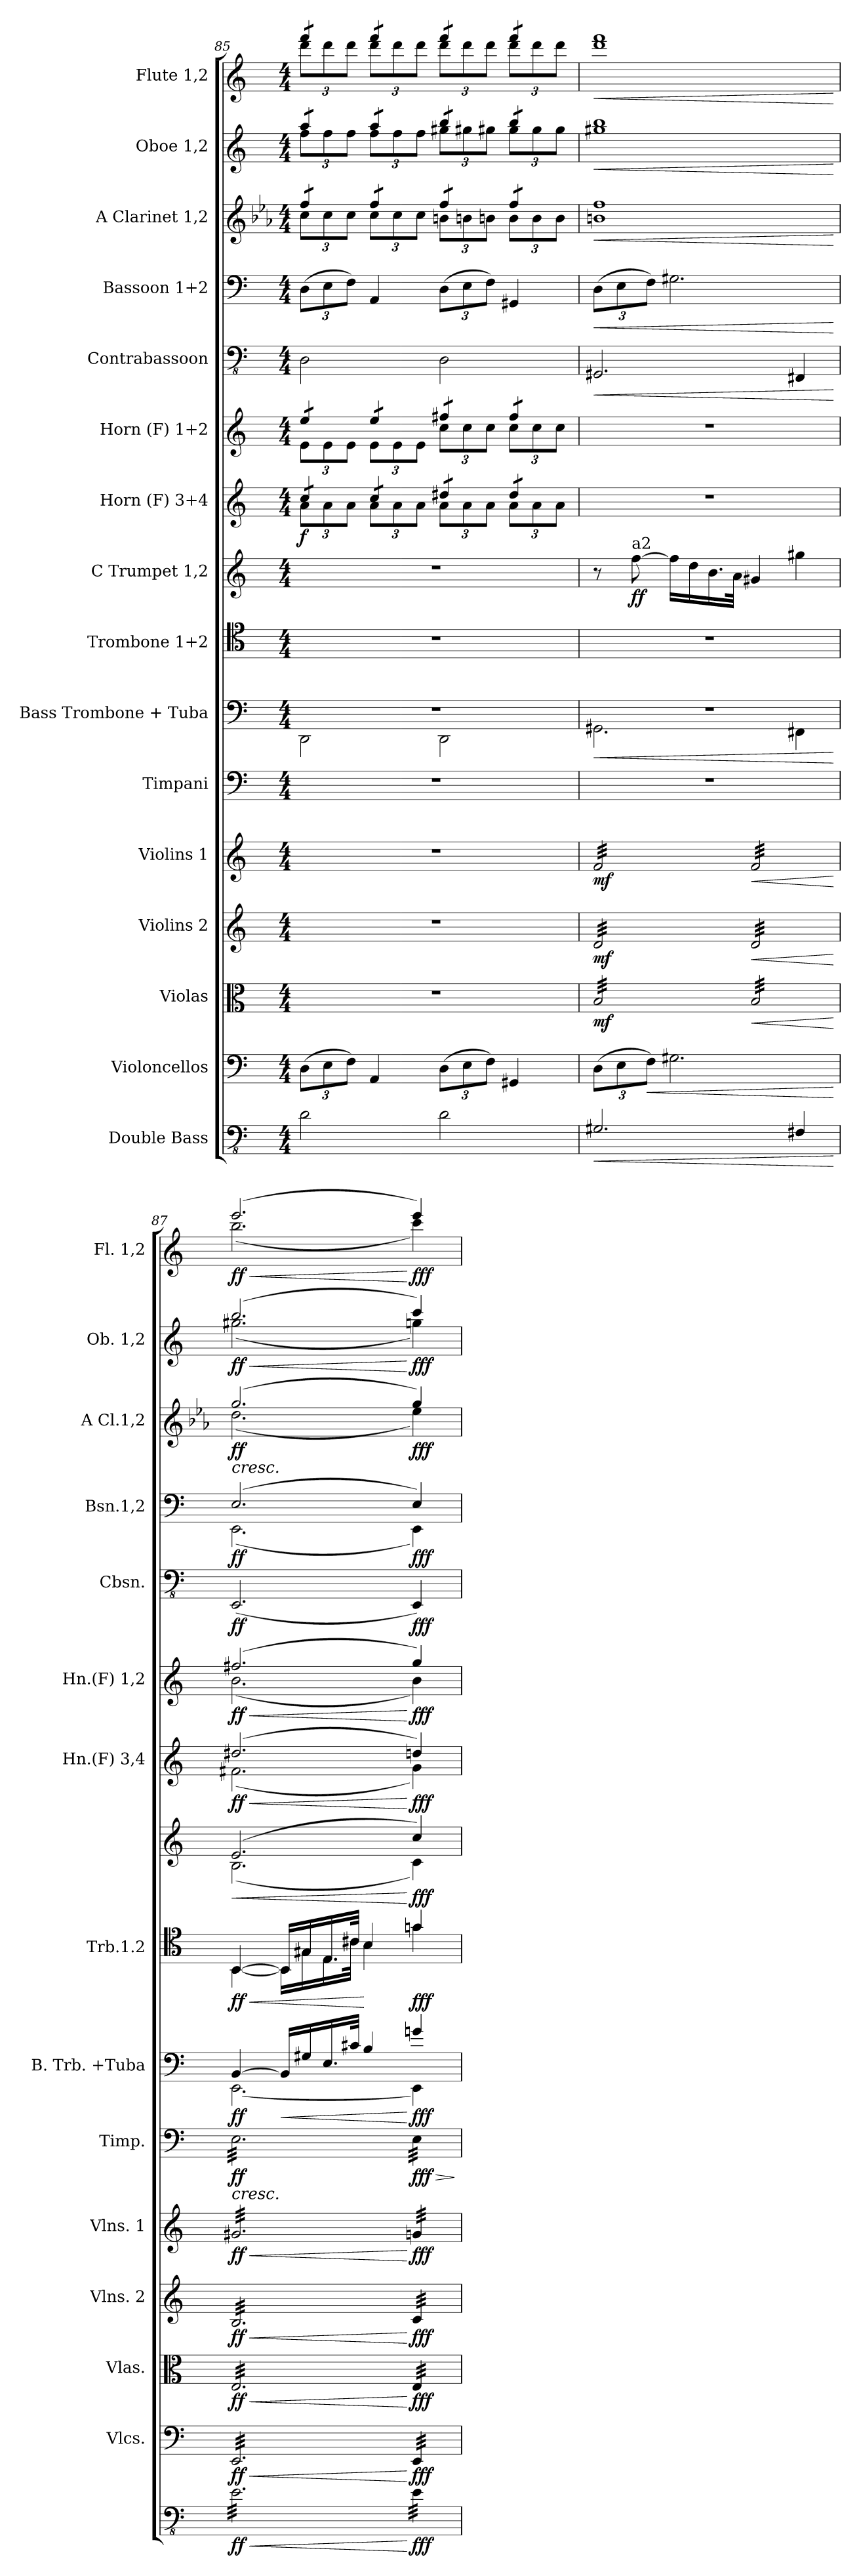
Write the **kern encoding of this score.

**kern	**dynam	**kern	**dynam	**kern	**dynam	**kern	**dynam	**kern	**dynam	**kern	**dynam	**kern	**dynam	**kern	**dynam	**kern	**dynam	**kern	**dynam	**kern	**dynam	**kern	**dynam	**kern	**dynam	**kern	**dynam	**kern	**dynam	**kern	**dynam
*part16	*part16	*part15	*part15	*part14	*part14	*part13	*part13	*part12	*part12	*part11	*part11	*part10	*part10	*part9	*part9	*part8	*part8	*part7	*part7	*part6	*part6	*part5	*part5	*part4	*part4	*part3	*part3	*part2	*part2	*part1	*part1
*staff16	*staff16	*staff15	*staff15	*staff14	*staff14	*staff13	*staff13	*staff12	*staff12	*staff11	*staff11	*staff10	*staff10	*staff9	*staff9	*staff8	*staff8	*staff7	*staff7	*staff6	*staff6	*staff5	*staff5	*staff4	*staff4	*staff3	*staff3	*staff2	*staff2	*staff1	*staff1
*I"Double Bass	*	*I"Violoncellos	*	*I"Violas	*	*I"Violins 2	*	*I"Violins 1	*	*I"Timpani	*	*I"Bass Trombone  + Tuba	*	*I"Trombone 1+2	*	*I"C Trumpet 1,2	*	*I"Horn (F) 3+4	*	*I"Horn (F) 1+2	*	*I"Contrabassoon	*	*I"Bassoon 1+2	*	*I"A Clarinet 1,2	*	*I"Oboe 1,2	*	*I"Flute 1,2	*
*	*	*I'Vlcs.	*	*I'Vlas.	*	*I'Vlns. 2	*	*I'Vlns. 1	*	*I'Timp.	*	*I'B. Trb. +Tuba	*	*I'Trb.1.2	*	*	*	*I'Hn.(F) 3,4	*	*I'Hn.(F) 1,2	*	*I'Cbsn.	*	*I'Bsn.1,2	*	*I'A Cl.1,2	*	*I'Ob. 1,2	*	*I'Fl. 1,2	*
*clefFv4	*	*clefF4	*	*clefC3	*	*clefG2	*	*clefG2	*	*clefF4	*	*clefF4	*	*clefC4	*	*clefG2	*	*clefG2	*	*clefG2	*	*clefFv4	*	*clefF4	*	*clefG2	*	*clefG2	*	*clefG2	*
*ITrd7c12	*	*	*	*	*	*	*	*	*	*	*	*	*	*	*	*	*	*ITrd4c7	*	*ITrd4c7	*	*	*	*	*	*ITrd2c3	*	*	*	*	*
*k[]	*	*k[]	*	*k[]	*	*k[]	*	*k[]	*	*k[]	*	*k[]	*	*k[]	*	*k[]	*	*k[b-]	*	*k[b-]	*	*k[]	*	*k[]	*	*k[]	*	*k[]	*	*k[]	*
*M4/4	*	*M4/4	*	*M4/4	*	*M4/4	*	*M4/4	*	*M4/4	*	*M4/4	*	*M4/4	*	*M4/4	*	*M4/4	*	*M4/4	*	*M4/4	*	*M4/4	*	*M4/4	*	*M4/4	*	*M4/4	*
*	*	*Xbrackettup	*	*	*	*	*	*	*	*	*	*	*	*	*	*	*	*	*	*	*	*	*	*Xbrackettup	*	*	*	*	*	*	*
=85	=85	=85	=85	=85	=85	=85	=85	=85	=85	=85	=85	=85	=85	=85	=85	=85	=85	=85	=85	=85	=85	=85	=85	=85	=85	=85	=85	=85	=85	=85	=85
*	*	*	*	*	*	*	*	*	*	*	*	*^	*	*	*	*	*	*^	*	*^	*	*	*	*	*	*^	*	*^	*	*^	*
!	!	!	!	!	!	!	!	!	!	!	!	!	!	!	!	!	!	!	!	!	!LO:DY:b	!	!	!	!	!	!	!	!	!	!	!	!	!	!	!	!
*	*	*	*	*	*	*	*	*	*	*	*	*	*	*	*	*	*	*	*tremolo	*	*	*	*	*	*	*	*	*	*	*	*	*	*	*	*	*	*
*	*	*	*	*	*	*	*	*	*	*	*	*	*	*	*	*	*	*	*	*	*	*tremolo	*	*	*	*	*	*	*	*	*	*	*	*	*	*	*
*	*	*	*	*	*	*	*	*	*	*	*	*	*	*	*	*	*	*	*	*	*	*	*	*	*	*	*	*	*tremolo	*	*	*	*	*	*	*	*
*	*	*	*	*	*	*	*	*	*	*	*	*	*	*	*	*	*	*	*	*	*	*	*	*	*	*	*	*	*	*	*	*tremolo	*	*	*	*	*
*	*	*	*	*	*	*	*	*	*	*	*	*	*	*	*	*	*	*	*	*	*	*	*	*	*	*	*	*	*	*	*	*	*	*	*tremolo	*	*
2DD\	.	(12D\L	.	1r	.	1r	.	1r	.	1r	.	1r	2DD\	.	1r	.	1r	.	12f/L	12d\L	f	12a/L	12A\L	.	2DD\	.	(12D\L	.	12dd/L	12a\L	.	12aa/L	12ff\L	.	12fff/L	12ddd\L	.
.	.	12E\	.	.	.	.	.	.	.	.	.	.	.	.	.	.	.	.	12f/	12d\	.	12a/	12A\	.	.	.	12E\	.	12dd/	12a\	.	12aa/	12ff\	.	12fff/	12ddd\	.
.	.	12F\J)	.	.	.	.	.	.	.	.	.	.	.	.	.	.	.	.	12f/J	12d\J	.	12a/J	12A\J	.	.	.	12F\J)	.	12dd/J	12a\J	.	12aa/J	12ff\J	.	12fff/J	12ddd\J	.
.	.	4AA/	.	.	.	.	.	.	.	.	.	.	.	.	.	.	.	.	12f/L	12d\L	.	12a/L	12A\L	.	.	.	4AA/	.	12dd/L	12a\L	.	12aa/L	12ff\L	.	12fff/L	12ddd\L	.
.	.	.	.	.	.	.	.	.	.	.	.	.	.	.	.	.	.	.	12f/	12d\	.	12a/	12A\	.	.	.	.	.	12dd/	12a\	.	12aa/	12ff\	.	12fff/	12ddd\	.
.	.	.	.	.	.	.	.	.	.	.	.	.	.	.	.	.	.	.	12f/J	12d\J	.	12a/J	12A\J	.	.	.	.	.	12dd/J	12a\J	.	12aa/J	12ff\J	.	12fff/J	12ddd\J	.
2DD\	.	(12D\L	.	.	.	.	.	.	.	.	.	.	2DD\	.	.	.	.	.	12g#X/L	12d\L	.	12bn/L	12f\L	.	2DD\	.	(12D\L	.	12dd/L	12g#X\L	.	12bb/L	12gg#X\L	.	12fff/L	12ddd\L	.
.	.	12E\	.	.	.	.	.	.	.	.	.	.	.	.	.	.	.	.	12g#X/	12d\	.	12bn/	12f\	.	.	.	12E\	.	12dd/	12g#X\	.	12bb/	12gg#X\	.	12fff/	12ddd\	.
.	.	12F\J)	.	.	.	.	.	.	.	.	.	.	.	.	.	.	.	.	12g#X/J	12d\J	.	12bn/J	12f\J	.	.	.	12F\J)	.	12dd/J	12g#X\J	.	12bb/J	12gg#X\J	.	12fff/J	12ddd\J	.
.	.	4GG#X/	.	.	.	.	.	.	.	.	.	.	.	.	.	.	.	.	12g#/L	12d\L	.	12b/L	12f\L	.	.	.	4GG#X/	.	12dd/L	12g#\L	.	12bb/L	12gg#\L	.	12fff/L	12ddd\L	.
.	.	.	.	.	.	.	.	.	.	.	.	.	.	.	.	.	.	.	12g#/	12d\	.	12b/	12f\	.	.	.	.	.	12dd/	12g#\	.	12bb/	12gg#\	.	12fff/	12ddd\	.
.	.	.	.	.	.	.	.	.	.	.	.	.	.	.	.	.	.	.	12g#/J	12d\J	.	12b/J	12f\J	.	.	.	.	.	12dd/J	12g#\J	.	12bb/J	12gg#\J	.	12fff/J	12ddd\J	.
*	*	*	*	*	*	*	*	*	*	*	*	*	*	*	*	*	*	*	*	*	*	*	*	*	*	*	*	*	*	*	*	*	*	*	*Xtremolo	*	*
*	*	*	*	*	*	*	*	*	*	*	*	*	*	*	*	*	*	*	*	*	*	*	*	*	*	*	*	*	*	*	*	*Xtremolo	*	*	*	*	*
*	*	*	*	*	*	*	*	*	*	*	*	*	*	*	*	*	*	*	*	*	*	*	*	*	*	*	*	*	*Xtremolo	*	*	*	*	*	*	*	*
*	*	*	*	*	*	*	*	*	*	*	*	*	*	*	*	*	*	*	*	*	*	*Xtremolo	*	*	*	*	*	*	*	*	*	*	*	*	*	*	*
*	*	*	*	*	*	*	*	*	*	*	*	*	*	*	*	*	*	*	*Xtremolo	*	*	*	*	*	*	*	*	*	*	*	*	*	*	*	*	*	*
=86	=86	=86	=86	=86	=86	=86	=86	=86	=86	=86	=86	=86	=86	=86	=86	=86	=86	=86	=86	=86	=86	=86	=86	=86	=86	=86	=86	=86	=86	=86	=86	=86	=86	=86	=86	=86	=86
!	!LO:HP:b	!	!	!	!LO:DY:b	!	!LO:DY:b	!	!LO:DY:b	!	!	!	!	!LO:HP:b	!	!	!	!	!	!	!	!	!	!	!	!LO:HP:b	!	!LO:HP:b	!	!	!LO:HP:b	!	!	!LO:HP:b	!	!	!LO:HP:b
*	*	*	*	*	*	*	*	*	*	*	*	*	*	*	*	*	*	*	*v	*v	*	*	*	*	*	*	*	*	*	*	*	*	*	*	*	*	*
*	*	*	*	*	*	*	*	*	*	*	*	*	*	*	*	*	*	*	*	*	*v	*v	*	*	*	*	*	*	*	*	*	*	*	*	*	*
*	*	*	*	*tremolo	*	*	*	*	*	*	*	*	*	*	*	*	*	*	*	*	*	*	*	*	*	*	*	*	*	*	*	*	*	*	*
*	*	*	*	*	*	*tremolo	*	*	*	*	*	*	*	*	*	*	*	*	*	*	*	*	*	*	*	*	*	*	*	*	*	*	*	*	*
*	*	*	*	*	*	*	*	*tremolo	*	*	*	*	*	*	*	*	*	*	*	*	*	*	*	*	*	*	*	*	*	*	*	*	*	*	*
2.GGG#X/	<	(12D\L	.	32B/LLL	mf	32d/LLL	mf	32f/LLL	mf	1r	.	1r	2.GG#X\	<	1r	.	8r	.	1r	.	1r	.	2.GGG#X/	<	(12D\L	<	1dd	1g#X	<	1bb	1gg#X	<	1fff	1ddd	<
.	.	.	.	32B/	.	32d/	.	32f/	.	.	.	.	.	.	.	.	.	.	.	.	.	.	.	.	.	.	.	.	.	.	.	.	.	.	.
.	.	.	.	32B/	.	32d/	.	32f/	.	.	.	.	.	.	.	.	.	.	.	.	.	.	.	.	.	.	.	.	.	.	.	.	.	.	.
.	.	12E\	.	.	.	.	.	.	.	.	.	.	.	.	.	.	.	.	.	.	.	.	.	.	12E\	.	.	.	.	.	.	.	.	.	.
.	.	.	.	32B/	.	32d/	.	32f/	.	.	.	.	.	.	.	.	.	.	.	.	.	.	.	.	.	.	.	.	.	.	.	.	.	.	.
!	!	!	!	!	!	!	!	!	!	!	!	!	!	!	!	!	!LO:TX:a:t=a2	!	!	!	!	!	!	!	!	!	!	!	!	!	!	!	!	!	!
!	!	!	!	!	!	!	!	!	!	!	!	!	!	!	!	!	!	!LO:DY:b	!	!	!	!	!	!	!	!	!	!	!	!	!	!	!	!	!
.	.	.	.	32B/	.	32d/	.	32f/	.	.	.	.	.	.	.	.	[8ff\	ff	.	.	.	.	.	.	.	.	.	.	.	.	.	.	.	.	.
.	.	.	.	32B/	.	32d/	.	32f/	.	.	.	.	.	.	.	.	.	.	.	.	.	.	.	.	.	.	.	.	.	.	.	.	.	.	.
!	!	!	!LO:HP:b	!	!	!	!	!	!	!	!	!	!	!	!	!	!	!	!	!	!	!	!	!	!	!	!	!	!	!	!	!	!	!	!
.	.	12F\J)	<	.	.	.	.	.	.	.	.	.	.	.	.	.	.	.	.	.	.	.	.	.	12F\J)	.	.	.	.	.	.	.	.	.	.
.	.	.	.	32B/	.	32d/	.	32f/	.	.	.	.	.	.	.	.	.	.	.	.	.	.	.	.	.	.	.	.	.	.	.	.	.	.	.
.	.	.	.	32B/	.	32d/	.	32f/	.	.	.	.	.	.	.	.	.	.	.	.	.	.	.	.	.	.	.	.	.	.	.	.	.	.	.
.	.	2.G#X\	.	32B/	.	32d/	.	32f/	.	.	.	.	.	.	.	.	16ff\LL]	.	.	.	.	.	.	.	2.G#X\	.	.	.	.	.	.	.	.	.	.
.	.	.	.	32B/	.	32d/	.	32f/	.	.	.	.	.	.	.	.	.	.	.	.	.	.	.	.	.	.	.	.	.	.	.	.	.	.	.
.	.	.	.	32B/	.	32d/	.	32f/	.	.	.	.	.	.	.	.	16dd\	.	.	.	.	.	.	.	.	.	.	.	.	.	.	.	.	.	.
.	.	.	.	32B/	.	32d/	.	32f/	.	.	.	.	.	.	.	.	.	.	.	.	.	.	.	.	.	.	.	.	.	.	.	.	.	.	.
.	.	.	.	32B/	.	32d/	.	32f/	.	.	.	.	.	.	.	.	16.b\	.	.	.	.	.	.	.	.	.	.	.	.	.	.	.	.	.	.
.	.	.	.	32B/	.	32d/	.	32f/	.	.	.	.	.	.	.	.	.	.	.	.	.	.	.	.	.	.	.	.	.	.	.	.	.	.	.
.	.	.	.	32B/	.	32d/	.	32f/	.	.	.	.	.	.	.	.	.	.	.	.	.	.	.	.	.	.	.	.	.	.	.	.	.	.	.
.	.	.	.	32B/JJJ	.	32d/JJJ	.	32f/JJJ	.	.	.	.	.	.	.	.	32a\JJk	.	.	.	.	.	.	.	.	.	.	.	.	.	.	.	.	.	.
!	!	!	!	!	!LO:HP:b	!	!LO:HP:b	!	!LO:HP:b	!	!	!	!	!	!	!	!	!	!	!	!	!	!	!	!	!	!	!	!	!	!	!	!	!	!
.	.	.	.	32B/LLL	<	32d/LLL	<	32f/LLL	<	.	.	.	.	.	.	.	4g#X/	.	.	.	.	.	.	.	.	.	.	.	.	.	.	.	.	.	.
.	.	.	.	32B/	.	32d/	.	32f/	.	.	.	.	.	.	.	.	.	.	.	.	.	.	.	.	.	.	.	.	.	.	.	.	.	.	.
.	.	.	.	32B/	.	32d/	.	32f/	.	.	.	.	.	.	.	.	.	.	.	.	.	.	.	.	.	.	.	.	.	.	.	.	.	.	.
.	.	.	.	32B/	.	32d/	.	32f/	.	.	.	.	.	.	.	.	.	.	.	.	.	.	.	.	.	.	.	.	.	.	.	.	.	.	.
.	.	.	.	32B/	.	32d/	.	32f/	.	.	.	.	.	.	.	.	.	.	.	.	.	.	.	.	.	.	.	.	.	.	.	.	.	.	.
.	.	.	.	32B/	.	32d/	.	32f/	.	.	.	.	.	.	.	.	.	.	.	.	.	.	.	.	.	.	.	.	.	.	.	.	.	.	.
.	.	.	.	32B/	.	32d/	.	32f/	.	.	.	.	.	.	.	.	.	.	.	.	.	.	.	.	.	.	.	.	.	.	.	.	.	.	.
.	.	.	.	32B/	.	32d/	.	32f/	.	.	.	.	.	.	.	.	.	.	.	.	.	.	.	.	.	.	.	.	.	.	.	.	.	.	.
4FFF#X/	.	.	.	32B/	.	32d/	.	32f/	.	.	.	.	4FF#X\	.	.	.	4gg#X\	.	.	.	.	.	4FFF#X/	.	.	.	.	.	.	.	.	.	.	.	.
.	.	.	.	32B/	.	32d/	.	32f/	.	.	.	.	.	.	.	.	.	.	.	.	.	.	.	.	.	.	.	.	.	.	.	.	.	.	.
.	.	.	.	32B/	.	32d/	.	32f/	.	.	.	.	.	.	.	.	.	.	.	.	.	.	.	.	.	.	.	.	.	.	.	.	.	.	.
.	.	.	.	32B/	.	32d/	.	32f/	.	.	.	.	.	.	.	.	.	.	.	.	.	.	.	.	.	.	.	.	.	.	.	.	.	.	.
.	.	.	.	32B/	.	32d/	.	32f/	.	.	.	.	.	.	.	.	.	.	.	.	.	.	.	.	.	.	.	.	.	.	.	.	.	.	.
.	.	.	.	32B/	.	32d/	.	32f/	.	.	.	.	.	.	.	.	.	.	.	.	.	.	.	.	.	.	.	.	.	.	.	.	.	.	.
.	.	.	.	32B/	.	32d/	.	32f/	.	.	.	.	.	.	.	.	.	.	.	.	.	.	.	.	.	.	.	.	.	.	.	.	.	.	.
.	.	.	.	32B/JJJ	.	32d/JJJ	.	32f/JJJ	.	.	.	.	.	.	.	.	.	.	.	.	.	.	.	.	.	.	.	.	.	.	.	.	.	.	.
*	*	*	*	*	*	*	*	*	*	*	*	*	*	*	*	*	*	*	*	*	*	*	*	*	*	*	*v	*v	*	*	*	*	*v	*v	*
*	*	*	*	*	*	*	*	*	*	*	*	*v	*v	*	*	*	*	*	*	*	*	*	*	*	*	*	*	*	*v	*v	*	*	*
.	[	.	[	.	[	.	[	.	[	.	.	.	[	.	.	.	.	.	.	.	.	.	[	.	[	.	[	.	[	.	[
=87	=87	=87	=87	=87	=87	=87	=87	=87	=87	=87	=87	=87	=87	=87	=87	=87	=87	=87	=87	=87	=87	=87	=87	=87	=87	=87	=87	=87	=87	=87	=87
!	!LO:HP:b	!	!LO:HP:b	!	!LO:HP:b	!	!LO:HP:b	!	!LO:HP:b	!	!LO:HP:b	!	!	!	!LO:HP:b	!	!LO:HP:b	!	!LO:HP:b	!	!LO:HP:b	!	!	!	!	!	!LO:HP:b	!	!LO:HP:b	!	!LO:HP:b
*	*	*	*	*	*	*	*	*	*	*	*	*^	*	*^	*	*^	*	*^	*	*^	*	*	*	*^	*	*^	*	*^	*	*^	*
!	!LO:DY:n=1:b	!	!LO:DY:n=1:b	!	!LO:DY:n=1:b	!	!LO:DY:n=1:b	!	!LO:DY:n=1:b	!	!LO:DY:n=1:b	!	!	!LO:DY:b	!	!	!LO:DY:n=1:b	!	!	!	!	!	!LO:DY:n=1:b	!	!	!LO:DY:n=1:b	!	!LO:DY:b	!	!	!LO:DY:b	!	!	!LO:DY:n=1:b	!	!	!LO:DY:n=1:b	!	!	!LO:DY:n=1:b
*tremolo	*	*	*	*	*	*	*	*	*	*	*	*	*	*	*	*	*	*	*	*	*	*	*	*	*	*	*	*	*	*	*	*	*	*	*	*	*	*	*	*
*	*	*tremolo	*	*	*	*	*	*	*	*	*	*	*	*	*	*	*	*	*	*	*	*	*	*	*	*	*	*	*	*	*	*	*	*	*	*	*	*	*	*
*	*	*	*	*	*	*	*	*	*	*tremolo	*	*	*	*	*	*	*	*	*	*	*	*	*	*	*	*	*	*	*	*	*	*	*	*	*	*	*	*	*	*
32EE\LLL	< ff	32EE/LLL	< ff	32E/LLL	< ff	32B/LLL	< ff	32g#X/LLL	< ff	32E\LLL	< ff	[4BB/	[2.EE\	ff	[4BB/	[4BB\	< ff	(2.e/	(2.B\	<	(2.g#X/	(2.Bn\	< ff	(2.bn/	(2.e\	< ff	(2.EEE/	ff	(2.E/	(2.EE\	ff	(2.ee/	(2.b\	< ff	(2.bb/	(2.gg#X\	< ff	(2.eee/	(2.bb\	< ff
32EE\	.	32EE/	.	32E/	.	32B/	.	32g#X/	.	32E\	.	.	.	.	.	.	.	.	.	.	.	.	.	.	.	.	.	.	.	.	.	.	.	.	.	.	.	.	.	.
32EE\	.	32EE/	.	32E/	.	32B/	.	32g#X/	.	32E\	.	.	.	.	.	.	.	.	.	.	.	.	.	.	.	.	.	.	.	.	.	.	.	.	.	.	.	.	.	.
32EE\	.	32EE/	.	32E/	.	32B/	.	32g#X/	.	32E\	.	.	.	.	.	.	.	.	.	.	.	.	.	.	.	.	.	.	.	.	.	.	.	.	.	.	.	.	.	.
32EE\	.	32EE/	.	32E/	.	32B/	.	32g#X/	.	32E\	.	.	.	.	.	.	.	.	.	.	.	.	.	.	.	.	.	.	.	.	.	.	.	.	.	.	.	.	.	.
32EE\	.	32EE/	.	32E/	.	32B/	.	32g#X/	.	32E\	.	.	.	.	.	.	.	.	.	.	.	.	.	.	.	.	.	.	.	.	.	.	.	.	.	.	.	.	.	.
32EE\	.	32EE/	.	32E/	.	32B/	.	32g#X/	.	32E\	.	.	.	.	.	.	.	.	.	.	.	.	.	.	.	.	.	.	.	.	.	.	.	.	.	.	.	.	.	.
32EE\	.	32EE/	.	32E/	.	32B/	.	32g#X/	.	32E\	.	.	.	.	.	.	.	.	.	.	.	.	.	.	.	.	.	.	.	.	.	.	.	.	.	.	.	.	.	.
!	!	!	!	!	!	!	!	!	!	!	!	!	!	!LO:HP:b	!	!	!	!	!	!	!	!	!	!	!	!	!	!	!	!	!	!	!	!	!	!	!	!	!	!
32EE\	.	32EE/	.	32E/	.	32B/	.	32g#X/	.	32E\	.	16BB/LL]	.	<	16BB/LL]	16BB\LL]	.	.	.	.	.	.	.	.	.	.	.	.	.	.	.	.	.	.	.	.	.	.	.	.
32EE\	.	32EE/	.	32E/	.	32B/	.	32g#X/	.	32E\	.	.	.	.	.	.	.	.	.	.	.	.	.	.	.	.	.	.	.	.	.	.	.	.	.	.	.	.	.	.
32EE\	.	32EE/	.	32E/	.	32B/	.	32g#X/	.	32E\	.	16G#X/	.	.	16G#X/	16G#\	.	.	.	.	.	.	.	.	.	.	.	.	.	.	.	.	.	.	.	.	.	.	.	.
32EE\	.	32EE/	.	32E/	.	32B/	.	32g#X/	.	32E\	.	.	.	.	.	.	.	.	.	.	.	.	.	.	.	.	.	.	.	.	.	.	.	.	.	.	.	.	.	.
32EE\	.	32EE/	.	32E/	.	32B/	.	32g#X/	.	32E\	.	16.E/	.	.	16.E/	16.E\	.	.	.	.	.	.	.	.	.	.	.	.	.	.	.	.	.	.	.	.	.	.	.	.
32EE\	.	32EE/	.	32E/	.	32B/	.	32g#X/	.	32E\	.	.	.	.	.	.	.	.	.	.	.	.	.	.	.	.	.	.	.	.	.	.	.	.	.	.	.	.	.	.
32EE\	.	32EE/	.	32E/	.	32B/	.	32g#X/	.	32E\	.	.	.	.	.	.	.	.	.	.	.	.	.	.	.	.	.	.	.	.	.	.	.	.	.	.	.	.	.	.
32EE\	.	32EE/	.	32E/	.	32B/	.	32g#X/	.	32E\	.	32c#X/JJk	.	.	32c#X/JJk	32c#\JJk	.	.	.	.	.	.	.	.	.	.	.	.	.	.	.	.	.	.	.	.	.	.	.	.
32EE\	.	32EE/	.	32E/	.	32B/	.	32g#X/	.	32E\	.	4B/	.	.	4B/	4B\	[	.	.	.	.	.	.	.	.	.	.	.	.	.	.	.	.	.	.	.	.	.	.	.
32EE\	.	32EE/	.	32E/	.	32B/	.	32g#X/	.	32E\	.	.	.	.	.	.	.	.	.	.	.	.	.	.	.	.	.	.	.	.	.	.	.	.	.	.	.	.	.	.
32EE\	.	32EE/	.	32E/	.	32B/	.	32g#X/	.	32E\	.	.	.	.	.	.	.	.	.	.	.	.	.	.	.	.	.	.	.	.	.	.	.	.	.	.	.	.	.	.
32EE\	.	32EE/	.	32E/	.	32B/	.	32g#X/	.	32E\	.	.	.	.	.	.	.	.	.	.	.	.	.	.	.	.	.	.	.	.	.	.	.	.	.	.	.	.	.	.
32EE\	.	32EE/	.	32E/	.	32B/	.	32g#X/	.	32E\	.	.	.	.	.	.	.	.	.	.	.	.	.	.	.	.	.	.	.	.	.	.	.	.	.	.	.	.	.	.
32EE\	.	32EE/	.	32E/	.	32B/	.	32g#X/	.	32E\	.	.	.	.	.	.	.	.	.	.	.	.	.	.	.	.	.	.	.	.	.	.	.	.	.	.	.	.	.	.
32EE\	.	32EE/	.	32E/	.	32B/	.	32g#X/	.	32E\	.	.	.	.	.	.	.	.	.	.	.	.	.	.	.	.	.	.	.	.	.	.	.	.	.	.	.	.	.	.
32EE\JJJ	.	32EE/JJJ	.	32E/JJJ	.	32B/JJJ	.	32g#X/JJJ	.	32E\JJJ	.	.	.	.	.	.	.	.	.	.	.	.	.	.	.	.	.	.	.	.	.	.	.	.	.	.	.	.	.	.
!	!LO:DY:n=2:b	!	!LO:DY:n=2:b	!	!LO:DY:n=2:b	!	!LO:DY:n=2:b	!	!LO:DY:n=2:b	!	!LO:HP:b	!	!	!	!	!	!	!	!	!	!	!	!	!	!	!	!	!	!	!	!	!	!	!	!	!	!	!	!	!
!	!	!	!	!	!	!	!	!	!	!	!LO:DY:n=2:b	!	!	!LO:DY:n=1:b	!	!	!LO:DY:n=2:b	!	!	!LO:DY:n=1:b	!	!	!LO:DY:n=2:b	!	!	!LO:DY:n=2:b	!	!LO:DY:b	!	!	!LO:DY:b	!	!	!LO:DY:n=2:b	!	!	!LO:DY:n=2:b	!	!	!LO:DY:n=2:b
32EE\LLL	[ fff	32EE/LLL	[ fff	32E/LLL	[ fff	32c/LLL	[ fff	32gn/LLL	[ fff	32E\LLL	> fff	4gn/	4EE\]	[ fff	4gn/	4g\	fff	4cc/)	4c\)	[ fff	4gn/)	4c\)	[ fff	4cc/)	4e\)	[ fff	4EEE/)	fff	4E/)	4EE\)	fff	4ee/)	4cc\)	fff	4ccc/)	4ggn\)	[ fff	4eee/)	4ccc\)	[ fff
32EE\	.	32EE/	.	32E/	.	32c/	.	32gn/	.	32E\	.	.	.	.	.	.	.	.	.	.	.	.	.	.	.	.	.	.	.	.	.	.	.	.	.	.	.	.	.	.
32EE\	.	32EE/	.	32E/	.	32c/	.	32gn/	.	32E\	.	.	.	.	.	.	.	.	.	.	.	.	.	.	.	.	.	.	.	.	.	.	.	.	.	.	.	.	.	.
32EE\	.	32EE/	.	32E/	.	32c/	.	32gn/	.	32E\	.	.	.	.	.	.	.	.	.	.	.	.	.	.	.	.	.	.	.	.	.	.	.	.	.	.	.	.	.	.
32EE\	.	32EE/	.	32E/	.	32c/	.	32gn/	.	32E\	.	.	.	.	.	.	.	.	.	.	.	.	.	.	.	.	.	.	.	.	.	.	.	.	.	.	.	.	.	.
32EE\	.	32EE/	.	32E/	.	32c/	.	32gn/	.	32E\	.	.	.	.	.	.	.	.	.	.	.	.	.	.	.	.	.	.	.	.	.	.	.	.	.	.	.	.	.	.
32EE\	.	32EE/	.	32E/	.	32c/	.	32gn/	.	32E\	.	.	.	.	.	.	.	.	.	.	.	.	.	.	.	.	.	.	.	.	.	.	.	.	.	.	.	.	.	.
32EE\JJJ	.	32EE/JJJ	.	32E/JJJ	.	32c/JJJ	.	32gn/JJJ	.	32E\JJJ	.	.	.	.	.	.	.	.	.	.	.	.	.	.	.	.	.	.	.	.	.	.	.	.	.	.	.	.	.	.
*	*	*	*	*	*	*	*	*	*	*Xtremolo	*	*	*	*	*	*	*	*	*	*	*	*	*	*	*	*	*	*	*	*	*	*	*	*	*	*	*	*	*	*
*	*	*	*	*	*	*	*	*Xtremolo	*	*	*	*	*	*	*	*	*	*	*	*	*	*	*	*	*	*	*	*	*	*	*	*	*	*	*	*	*	*	*	*
*	*	*	*	*	*	*Xtremolo	*	*	*	*	*	*	*	*	*	*	*	*	*	*	*	*	*	*	*	*	*	*	*	*	*	*	*	*	*	*	*	*	*	*
*	*	*	*	*Xtremolo	*	*	*	*	*	*	*	*	*	*	*	*	*	*	*	*	*	*	*	*	*	*	*	*	*	*	*	*	*	*	*	*	*	*	*	*
*	*	*Xtremolo	*	*	*	*	*	*	*	*	*	*	*	*	*	*	*	*	*	*	*	*	*	*	*	*	*	*	*	*	*	*	*	*	*	*	*	*	*	*
*Xtremolo	*	*	*	*	*	*	*	*	*	*	*	*	*	*	*	*	*	*	*	*	*	*	*	*	*	*	*	*	*	*	*	*	*	*	*	*	*	*	*	*
*	*	*	*	*	*	*	*	*	*	*	*	*v	*v	*	*	*	*	*v	*v	*	*v	*v	*	*v	*v	*	*	*	*v	*v	*	*v	*v	*	*v	*v	*	*v	*v	*
*	*	*	*	*	*	*	*	*	*	*	*	*	*	*v	*v	*	*	*	*	*	*	*	*	*	*	*	*	*	*	*	*	*
.	.	.	.	.	.	.	.	.	.	.	[ ]	.	.	.	.	.	.	.	.	.	.	.	.	.	.	.	[	.	.	.	.
=	=	=	=	=	=	=	=	=	=	=	=	=	=	=	=	=	=	=	=	=	=	=	=	=	=	=	=	=	=	=	=
*-	*-	*-	*-	*-	*-	*-	*-	*-	*-	*-	*-	*-	*-	*-	*-	*-	*-	*-	*-	*-	*-	*-	*-	*-	*-	*-	*-	*-	*-	*-	*-
